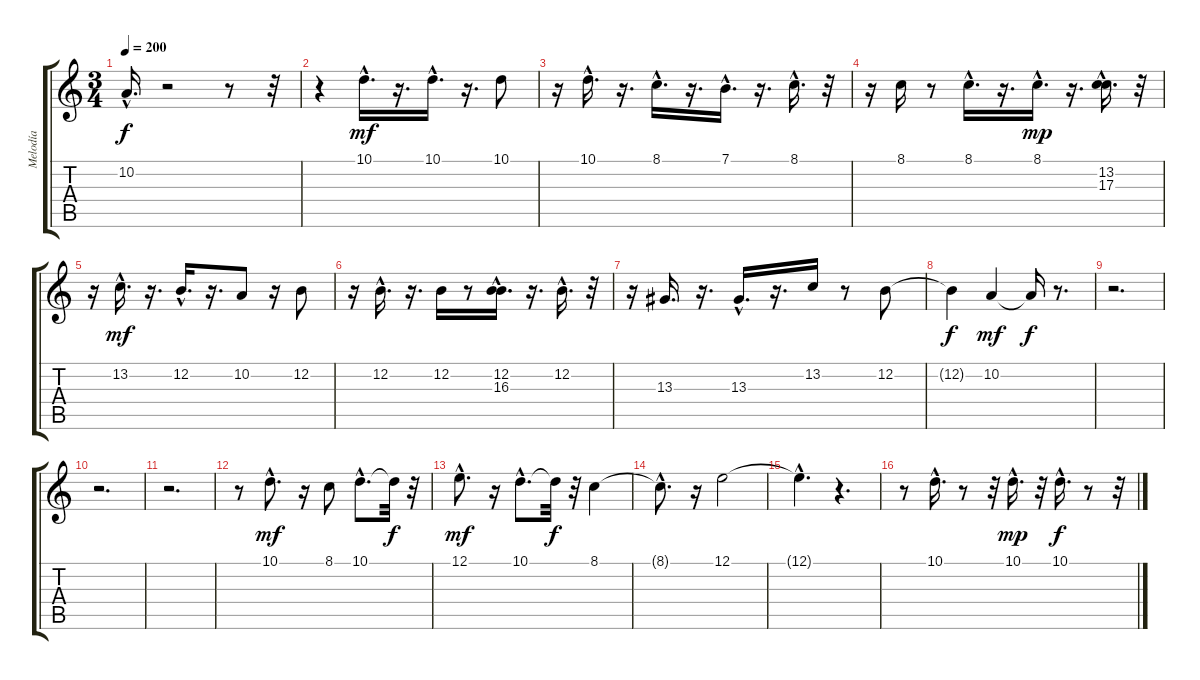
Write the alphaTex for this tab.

\track ("Melodía" "Melodía") {instrument musicbox}
\staff {score tabs}
\tuning (E4 B3 G3 D3 A2 E2) {hide}
\ts (3 4)
\tempo 200
\clef g2
\ks c
10.2{hac t}.16{d dy f} r.2 r.8 r.32 |
r.4 10.1{hac}.16{d dy mf} r.16{d} 10.1{hac}.16{d} r.16{d} 10.1.8 |
r.16 10.1{hac}.16{d} r.16{d} 8.1{hac}.16{d} r.16{d} 7.1{hac}.16{d} r.16{d} 8.1{hac}.16{d} r.32 |
r.16 8.1.16 r.8 8.1{hac}.16{d} r.16{d} 8.1{hac}.16{d dy mp} r.16{d} (13.2{hac} 17.3{hac}).16{d} r.32 |
r.16 13.2{hac}.16{d dy mf} r.16{d} 12.2{hac}.16{d} r.16{d} 10.2.8 r.16 12.2.8 |
r.16 12.2{hac}.16{d} r.16{d} 12.2.16 r.8 (12.2{hac} 16.3{hac}).16{d} r.16{d} 12.2{hac}.16{d} r.32 |
r.16 13.3.16{d} r.16{d} 13.3{hac}.16{d} r.16{d} 13.2.16 r.8 12.2.8 |
12.2{t}.4{dy f} 10.2.4{dy mf} 10.2{t}.16{dy f} r.8{d} |
r.2{d} |
r.2{d} |
r.2{d} |
r.8 10.1{hac}.8{d dy mf} r.16 8.1.8 10.1{hac}.8{d} 10.1{t}.32{dy f} r.32 |
12.1{hac}.8{d dy mf} r.16 10.1{hac}.8{d} 10.1{t}.32{dy f} r.32 8.1.4 |
8.1{hac t}.8{d} r.16 12.1.2 |
12.1{hac t}.4{d} r.4{d} |
r.8 10.1{hac}.16{d} r.8 r.32 10.1{hac}.16{d dy mp} r.32 10.1{hac}.16{d dy f} r.8 r.32
